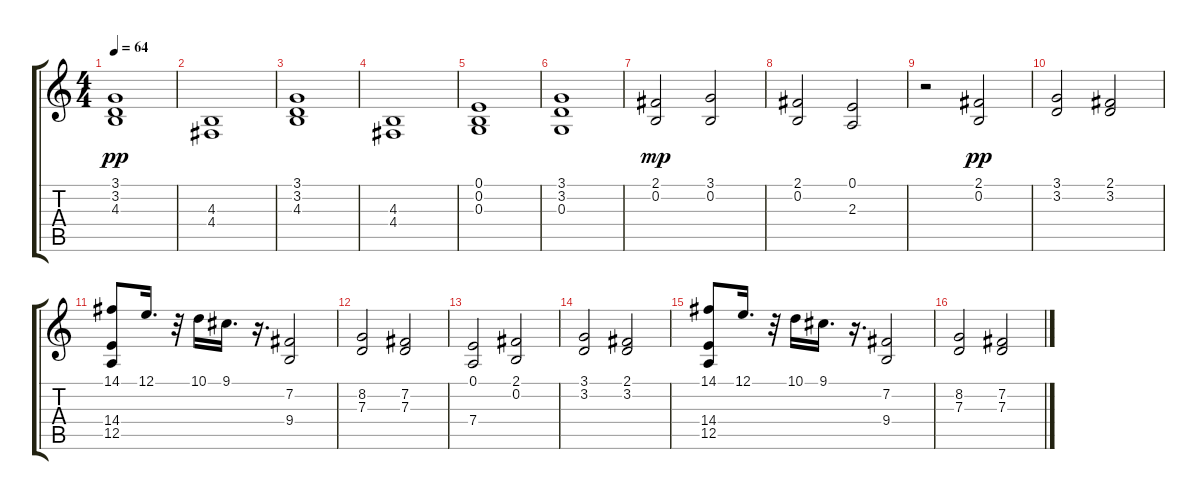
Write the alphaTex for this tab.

\track "" {instrument stringensemble1}
\staff {score tabs}
\tuning (E4 B3 G3 D3 A2 E2) {hide}
\ts (4 4)
\tempo 64
\clef g2
\ks c
(3.1 3.2 4.3).1{dy pp} |
(4.3 4.4).1 |
(3.1 3.2 4.3).1 |
(4.3 4.4).1 |
(0.1 0.2 0.3).1 |
(3.1 3.2 0.3).1 |
(2.1 0.2).2{dy mp} (3.1 0.2).2 |
(2.1 0.2).2 (0.1 2.3).2 |
r.2 (2.1 0.2).2{dy pp} |
(3.1 3.2).2 (2.1 3.2).2 |
(14.1 14.4 12.5).8 12.1.16{d} r.32 10.1.16 9.1.16{d} r.16{d} (7.2 9.4).2 |
(8.2 7.3).2 (7.2 7.3).2 |
(0.1 7.4).2 (2.1 0.2).2 |
(3.1 3.2).2 (2.1 3.2).2 |
(14.1 14.4 12.5).8 12.1.16{d} r.32 10.1.16 9.1.16{d} r.16{d} (7.2 9.4).2 |
(8.2 7.3).2 (7.2 7.3).2
